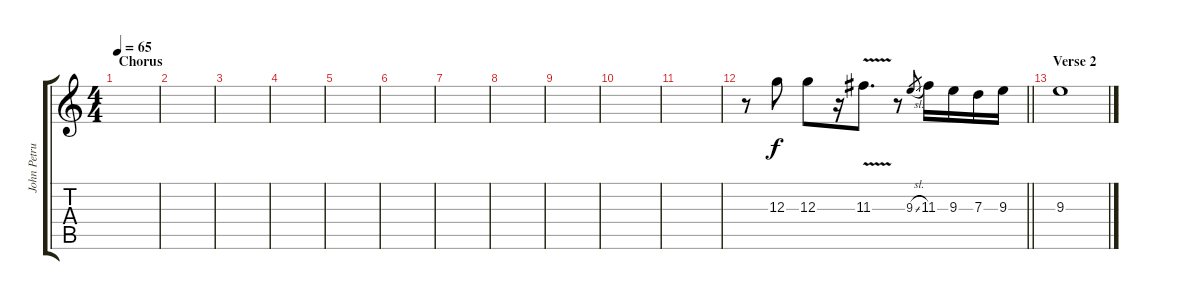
\track ("John Petrucci: Lead" "John Petru") {instrument distortionguitar}
\staff {score tabs}
\tuning (E4 B3 G3 D3 A2 E2) {hide}
\ts (4 4)
\section ("" "Chorus")
\tempo 65
\clef g2
\ks c
|
|
|
|
|
|
|
|
|
|
|
\barLineRight lightlight
r.8 12.3.8 12.3.8 r.16 11.3{v}.8{d} r.8 9.3{sl}.8{gr} 11.3.16 9.3.16 7.3.16 9.3.16 |
\section ("" "Verse 2")
9.3.1{volume 0}
